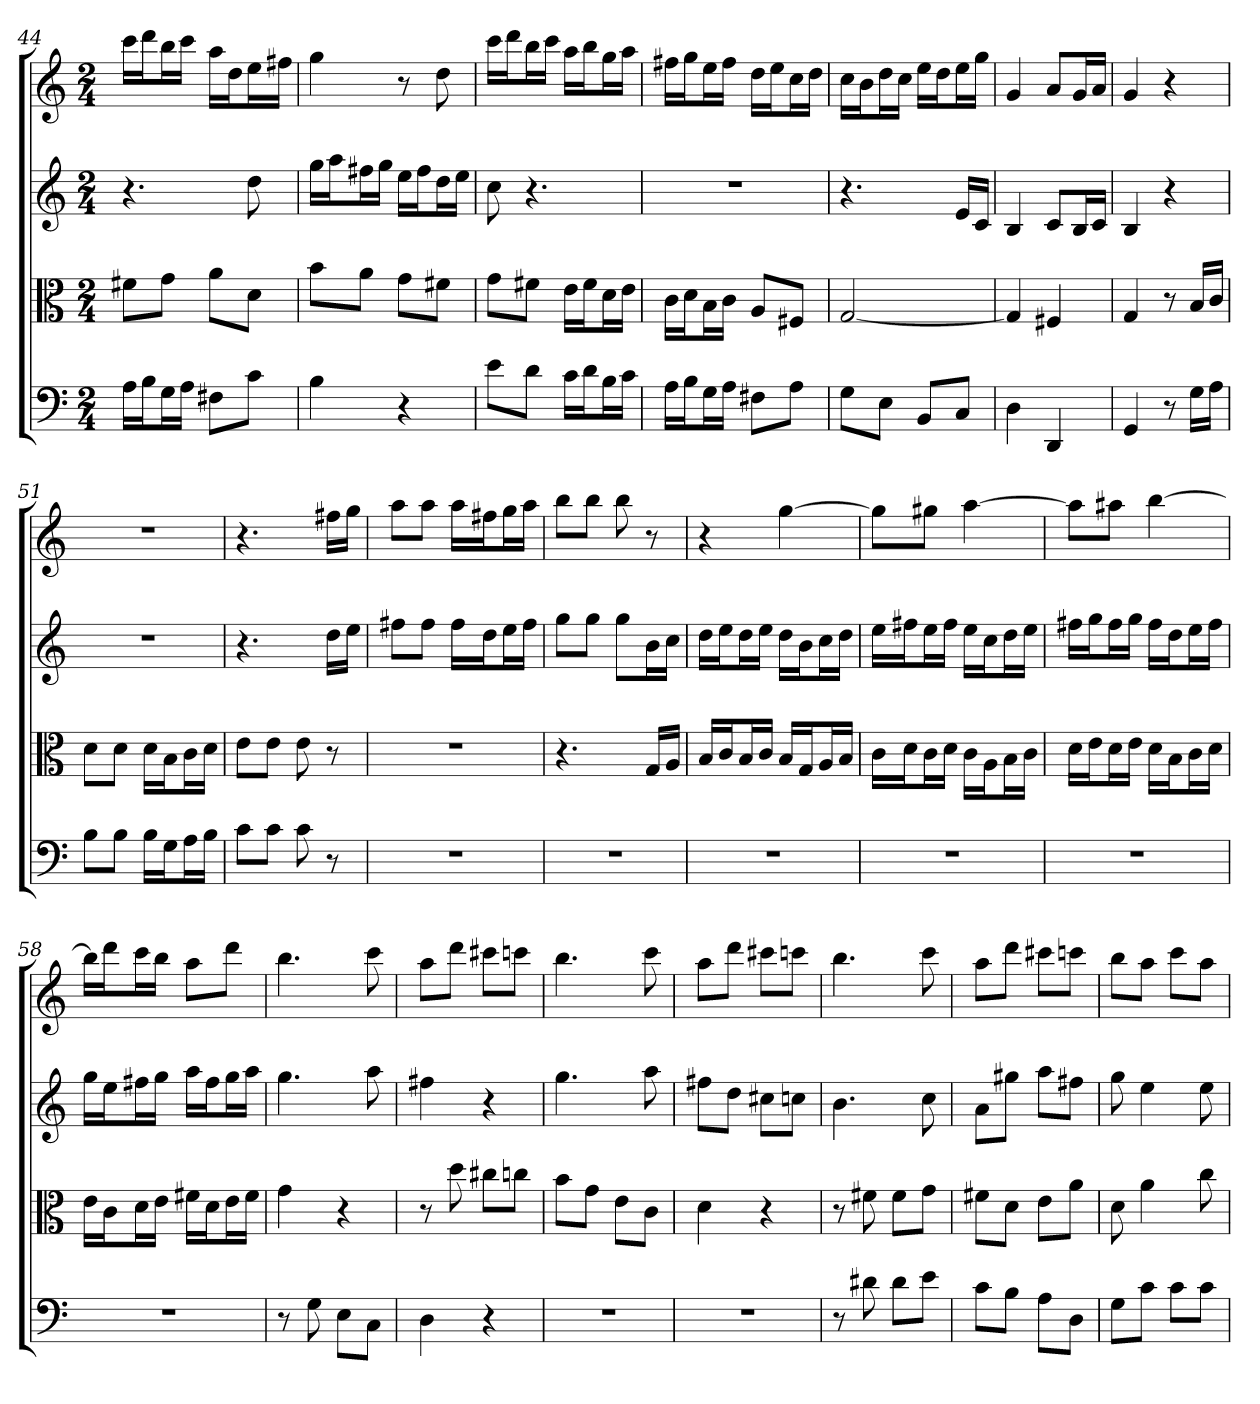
**kern	**kern	**kern	**kern
*part4	*part3	*part2	*part1
*staff4	*staff3	*staff2	*staff1
*clefF4	*clefC3	*	*
*k[]	*k[]	*k[]	*k[]
*C:	*C:	*C:	*C:
*M2/4	*M2/4	*M2/4	*M2/4
=44	=44	=44	=44
16A\LL	8f#X\L	4.r	16cccLL
16B\J	.	.	16dddJ
16G\L	8g\J	.	16bbL
16A\JJ	.	.	16cccJJ
8F#X\L	8a\L	.	16aaLL
.	.	.	16ddJ
8c\J	8d\J	8dd	16eeL
.	.	.	16ff#XJJ
=45	=45	=45	=45
4B	8b\L	16ggLL	4gg
.	.	16aaJ	.
.	8a\J	16ff#XL	.
.	.	16ggJJ	.
4r	8g\L	16eeLL	8r
.	.	16ff#J	.
.	8f#X\J	16ddL	8dd
.	.	16eeJJ	.
=46	=46	=46	=46
8e\L	8g\L	8cc	16cccLL
.	.	.	16dddJ
8d\J	8f#X\J	4.r	16bbL
.	.	.	16cccJJ
16c\LL	16e\LL	.	16aaLL
16d\J	16f#\J	.	16bbJ
16B\L	16d\L	.	16ggL
16c\JJ	16e\JJ	.	16aaJJ
=47	=47	=47	=47
16A\LL	16c\LL	2r	16ff#XLL
16B\J	16d\J	.	16ggJ
16G\L	16B\L	.	16eeL
16A\JJ	16c\JJ	.	16ff#JJ
8F#X\L	8A/L	.	16ddLL
.	.	.	16eeJ
8A\J	8F#X/J	.	16ccL
.	.	.	16ddJJ
=48	=48	=48	=48
8G\L	[2G	4.r	16ccLL
.	.	.	16bJ
8E\J	.	.	16ddL
.	.	.	16ccJJ
8BB/L	.	.	16eeLL
.	.	.	16ddJ
8C/J	.	16eLL	16eeL
.	.	16cJJ	16ggJJ
=49	=49	=49	=49
4D	4G]	4B	4g
4DD	4F#X	8cL	8aL
.	.	16BL	16gL
.	.	16cJJ	16aJJ
=50	=50	=50	=50
4GG	4G	4B	4g
8r	8r	4r	4r
16G\LL	16B/LL	.	.
16A\JJ	16c/JJ	.	.
=51	=51	=51	=51
8B\L	8d\L	2r	2r
8B\J	8d\J	.	.
16B\LL	16d\LL	.	.
16G\J	16B\J	.	.
16A\L	16c\L	.	.
16B\JJ	16d\JJ	.	.
=52	=52	=52	=52
8c\L	8e\L	4.r	4.r
8c\J	8e\J	.	.
8c	8e	.	.
8r	8r	16ddLL	16ff#XLL
.	.	16eeJJ	16ggJJ
=53	=53	=53	=53
2r	2r	8ff#XL	8aaL
.	.	8ff#J	8aaJ
.	.	16ff#LL	16aaLL
.	.	16ddJ	16ff#XJ
.	.	16eeL	16ggL
.	.	16ff#JJ	16aaJJ
=54	=54	=54	=54
2r	4.r	8ggL	8bbL
.	.	8ggJ	8bbJ
.	.	8ggL	8bb
.	16G/LL	16bL	8r
.	16A/JJ	16ccJJ	.
=55	=55	=55	=55
2r	16B/LL	16ddLL	4r
.	16c/J	16eeJ	.
.	16B/L	16ddL	.
.	16c/JJ	16eeJJ	.
.	16B/LL	16ddLL	[4gg
.	16G/J	16bJ	.
.	16A/L	16ccL	.
.	16B/JJ	16ddJJ	.
=56	=56	=56	=56
2r	16c\LL	16eeLL	8ggL]
.	16d\J	16ff#XJ	.
.	16c\L	16eeL	8gg#XJ
.	16d\JJ	16ff#JJ	.
.	16c\LL	16eeLL	[4aa
.	16A\J	16ccJ	.
.	16B\L	16ddL	.
.	16c\JJ	16eeJJ	.
=57	=57	=57	=57
2r	16d\LL	16ff#XLL	8aaL]
.	16e\J	16ggJ	.
.	16d\L	16ff#L	8aa#XJ
.	16e\JJ	16ggJJ	.
.	16d\LL	16ff#LL	[4bb
.	16B\J	16ddJ	.
.	16c\L	16eeL	.
.	16d\JJ	16ff#JJ	.
=58	=58	=58	=58
2r	16e\LL	16ggLL	16bbLL]
.	16c\J	16eeJ	16dddJ
.	16d\L	16ff#XL	16cccL
.	16e\JJ	16ggJJ	16bbJJ
.	16f#X\LL	16aaLL	8aaL
.	16d\J	16ff#J	.
.	16e\L	16ggL	8dddJ
.	16f#\JJ	16aaJJ	.
=59	=59	=59	=59
8r	4g	4.gg	4.bb
8G	.	.	.
8E\L	4r	.	.
8C\J	.	8aa	8ccc
=60	=60	=60	=60
4D	8r	4ff#X	8aaL
.	8dd	.	8dddJ
4r	8cc#X\L	4r	8ccc#XL
.	8ccn\J	.	8cccnJ
=61	=61	=61	=61
2r	8b\L	4.gg	4.bb
.	8g\J	.	.
.	8e\L	.	.
.	8c\J	8aa	8ccc
=62	=62	=62	=62
2r	4d	8ff#XL	8aaL
.	.	8ddJ	8dddJ
.	4r	8cc#XL	8ccc#XL
.	.	8ccnJ	8cccnJ
=63	=63	=63	=63
8r	8r	4.b	4.bb
8d#X	8f#X	.	.
8d#\L	8f#\L	.	.
8e\J	8g\J	8cc	8ccc
=64	=64	=64	=64
8c\L	8f#X\L	8aL	8aaL
8B\J	8d\J	8gg#XJ	8dddJ
8A\L	8e\L	8aaL	8ccc#XL
8D\J	8a\J	8ff#XJ	8cccnJ
=65	=65	=65	=65
8G\L	8d	8gg	8bbL
8c\J	4a	4ee	8aaJ
8c\L	.	.	8cccL
8c\J	8cc	8ee	8aaJ
=	=	=	=
*-	*-	*-	*-
